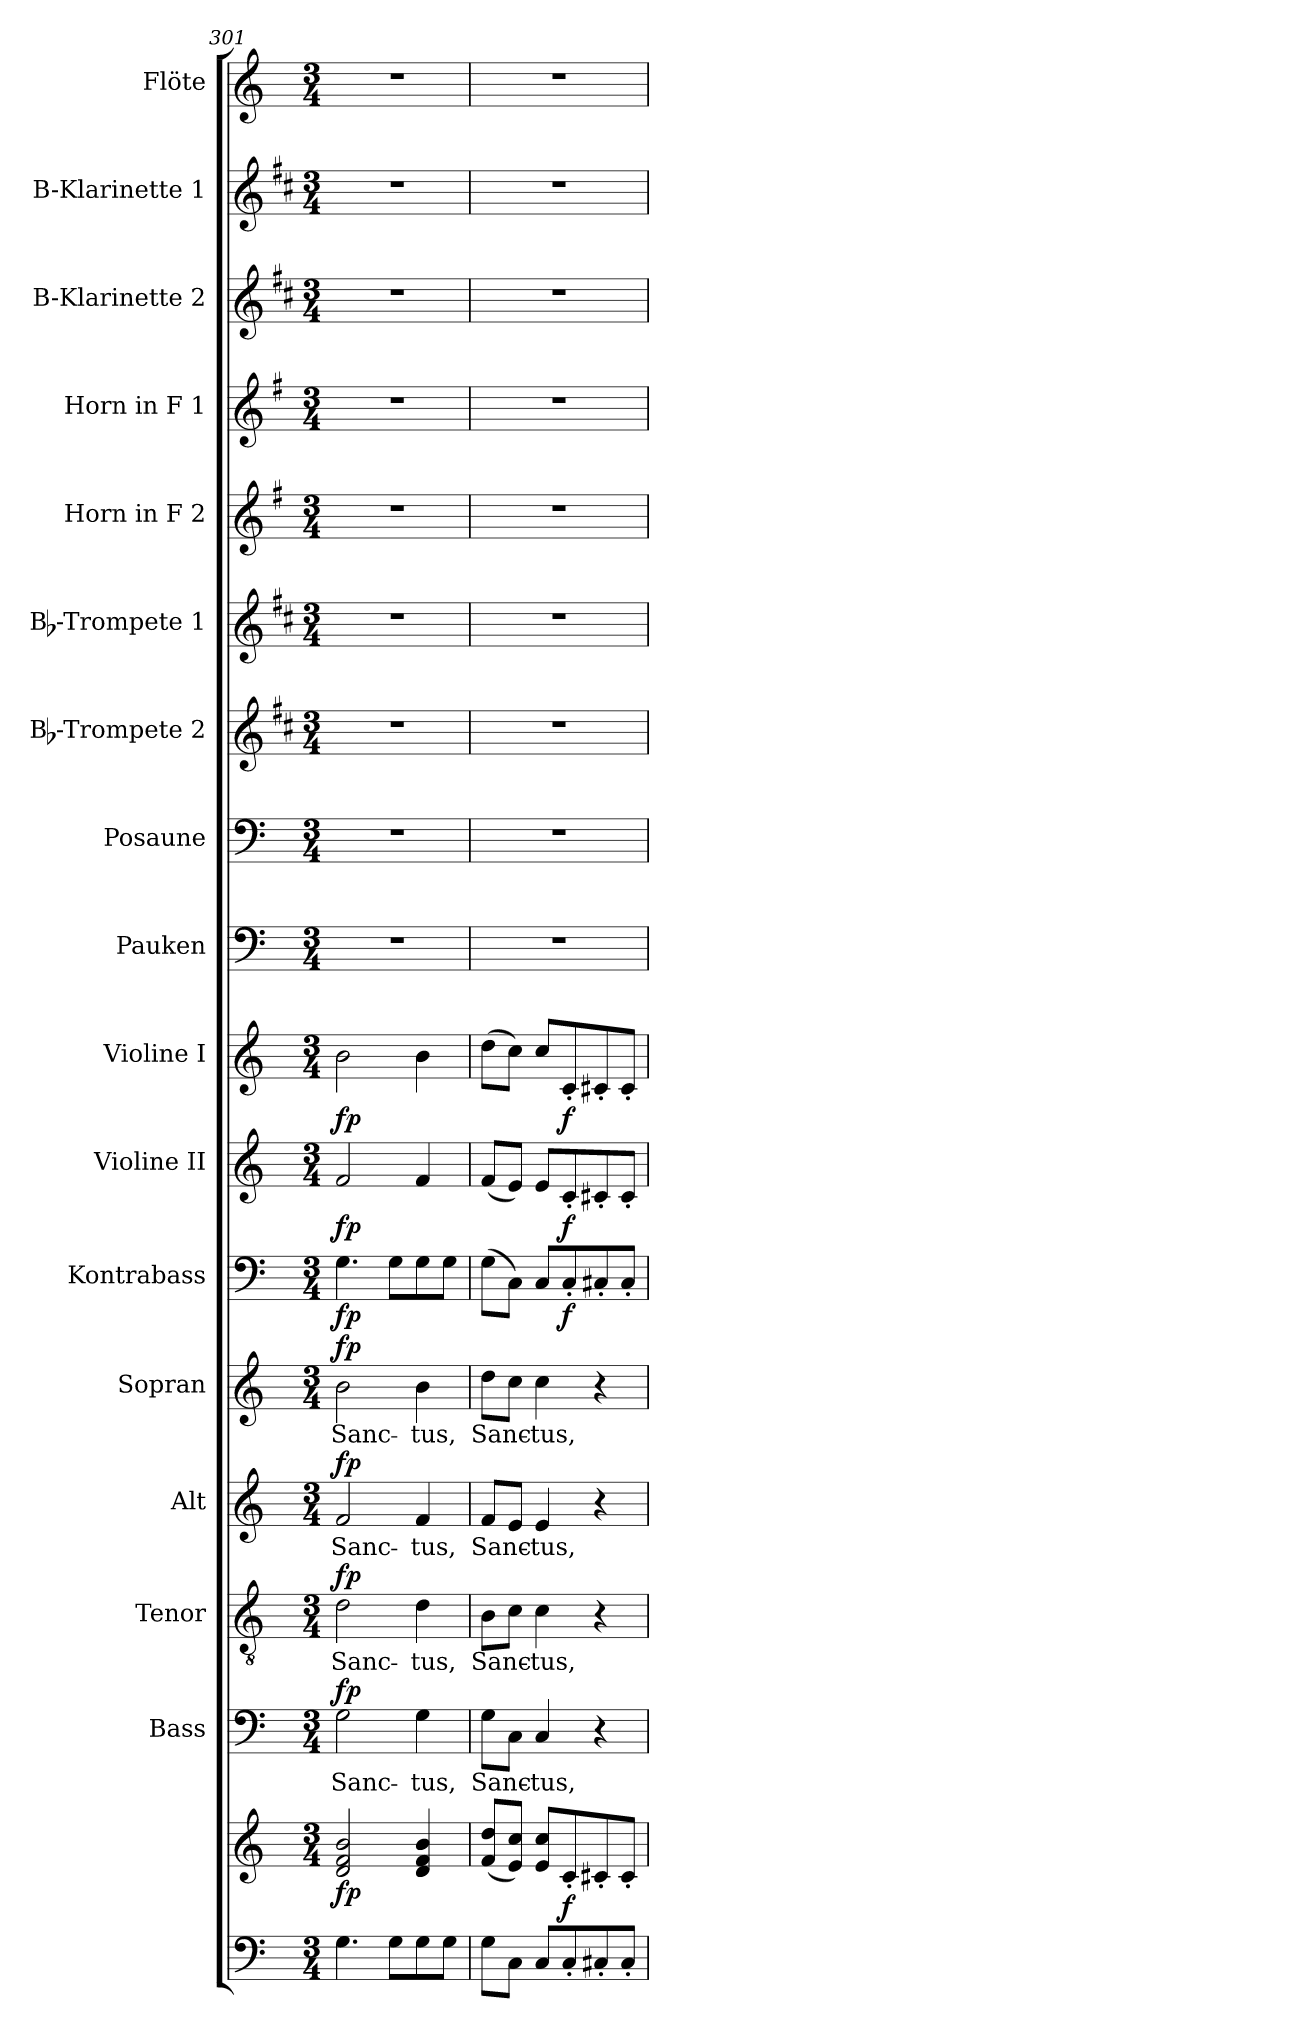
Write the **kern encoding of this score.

**kern	**kern	**dynam	**kern	**text	**dynam	**kern	**text	**dynam	**kern	**text	**dynam	**kern	**text	**dynam	**kern	**dynam	**kern	**dynam	**kern	**dynam	**kern	**kern	**kern	**kern	**kern	**kern	**kern	**kern	**kern
*part17	*part17	*part17	*part16	*part16	*part16	*part15	*part15	*part15	*part14	*part14	*part14	*part13	*part13	*part13	*part12	*part12	*part11	*part11	*part10	*part10	*part9	*part8	*part7	*part6	*part5	*part4	*part3	*part2	*part1
*staff18	*staff17	*staff17/18	*staff16	*staff16	*staff16	*staff15	*staff15	*staff15	*staff14	*staff14	*staff14	*staff13	*staff13	*staff13	*staff12	*staff12	*staff11	*staff11	*staff10	*staff10	*staff9	*staff8	*staff7	*staff6	*staff5	*staff4	*staff3	*staff2	*staff1
*	*	*	*I"Bass	*	*	*I"Tenor	*	*	*I"Alt	*	*	*I"Sopran	*	*	*I"Kontrabass	*	*I"Violine II	*	*I"Violine I	*	*I"Pauken	*I"Posaune	*I"Bb-Trompete 2	*I"Bb-Trompete 1	*I"Horn in F 2	*I"Horn in F 1	*I"B-Klarinette 2	*I"B-Klarinette 1	*I"Flöte
*	*	*	*I'B.	*	*	*I'T.	*	*	*I'A.	*	*	*I'S.	*	*	*I'Kb.	*	*I'Vl. II	*	*I'Vl. I	*	*I'Pk.	*I'Pos.	*I'Bb Trp. 2	*I'Bb Trp. 1	*I'Hrn. 2	*I'Hrn. 1	*I'B Kl. 2	*I'B Kl. 1	*I'Fl.
*clefF4	*clefG2	*	*clefF4	*	*	*clefGv2	*	*	*clefG2	*	*	*clefG2	*	*	*clefF4	*	*clefG2	*	*clefG2	*	*clefF4	*clefF4	*clefG2	*clefG2	*clefG2	*clefG2	*clefG2	*clefG2	*clefG2
*	*	*	*	*	*	*	*	*	*	*	*	*	*	*	*ITrd7c12	*	*	*	*	*	*	*	*ITrd1c2	*ITrd1c2	*ITrd4c7	*ITrd4c7	*ITrd1c2	*ITrd1c2	*
*k[]	*k[]	*	*k[]	*	*	*k[]	*	*	*k[]	*	*	*k[]	*	*	*k[]	*	*k[]	*	*k[]	*	*k[]	*k[]	*k[]	*k[]	*k[]	*k[]	*k[]	*k[]	*k[]
*C:	*C:	*	*C:	*	*	*C:	*	*	*C:	*	*	*C:	*	*	*C:	*	*C:	*	*C:	*	*C:	*C:	*C:	*C:	*C:	*C:	*C:	*C:	*C:
*M3/4	*M3/4	*	*M3/4	*	*	*M3/4	*	*	*M3/4	*	*	*M3/4	*	*	*M3/4	*	*M3/4	*	*M3/4	*	*M3/4	*M3/4	*M3/4	*M3/4	*M3/4	*M3/4	*M3/4	*M3/4	*M3/4
=301	=301	=301	=301	=301	=301	=301	=301	=301	=301	=301	=301	=301	=301	=301	=301	=301	=301	=301	=301	=301	=301	=301	=301	=301	=301	=301	=301	=301	=301
!	!	!LO:DY:b	!	!LO:LY:b	!LO:DY:a	!	!LO:LY:b	!LO:DY:a	!	!LO:LY:b	!LO:DY:a	!	!LO:LY:b	!LO:DY:a	!	!LO:DY:b	!	!LO:DY:b	!	!LO:DY:b	!	!	!	!	!	!	!	!	!
4.G\	2d/ 2f/ 2b/	fp	2G\	Sanc-	fp	2d\	Sanc-	fp	2f/	Sanc-	fp	2b\	Sanc-	fp	4.GG\	fp	2f/	fp	2b\	fp	2.r	2.r	2.r	2.r	2.r	2.r	2.r	2.r	2.r
8G\L	.	.	.	.	.	.	.	.	.	.	.	.	.	.	8GG\L	.	.	.	.	.	.	.	.	.	.	.	.	.	.
!	!	!	!	!LO:LY:b	!	!	!LO:LY:b	!	!	!LO:LY:b	!	!	!LO:LY:b	!	!	!	!	!	!	!	!	!	!	!	!	!	!	!	!
8G\	4d/ 4f/ 4b/	.	4G\	-tus,	.	4d\	-tus,	.	4f/	-tus,	.	4b\	-tus,	.	8GG\	.	4f/	.	4b\	.	.	.	.	.	.	.	.	.	.
8G\J	.	.	.	.	.	.	.	.	.	.	.	.	.	.	8GG\J	.	.	.	.	.	.	.	.	.	.	.	.	.	.
=302	=302	=302	=302	=302	=302	=302	=302	=302	=302	=302	=302	=302	=302	=302	=302	=302	=302	=302	=302	=302	=302	=302	=302	=302	=302	=302	=302	=302	=302
!	!	!	!	!LO:LY:b	!	!	!LO:LY:b	!	!	!LO:LY:b	!	!	!LO:LY:b	!	!	!	!	!	!	!	!	!	!	!	!	!	!	!	!
8G\L	(<8f/ 8dd/L	.	8G\L	Sanc-	.	8B\L	Sanc-	.	8f/L	Sanc-	.	8dd\L	Sanc-	.	(>8GG\L	.	(<8f/L	.	(>8dd\L	.	2.r	2.r	2.r	2.r	2.r	2.r	2.r	2.r	2.r
8C\J	8e/ 8cc/J)	.	8C\J	.	.	8c\J	.	.	8e/J	.	.	8cc\J	.	.	8CC\J)	.	8e/J)	.	8cc\J)	.	.	.	.	.	.	.	.	.	.
!	!	!	!	!LO:LY:b	!	!	!LO:LY:b	!	!	!LO:LY:b	!	!	!LO:LY:b	!	!	!	!	!	!	!	!	!	!	!	!	!	!	!	!
8C/L	8e/ 8cc/L	.	4C/	-tus,	.	4c\	-tus,	.	4e/	-tus,	.	4cc\	-tus,	.	8CC/L	.	8e/L	.	8cc/L	.	.	.	.	.	.	.	.	.	.
!	!	!LO:DY:b	!	!	!	!	!	!	!	!	!	!	!	!	!	!LO:DY:b	!	!LO:DY:b	!	!LO:DY:b	!	!	!	!	!	!	!	!	!
8C'</	8c'</	f	.	.	.	.	.	.	.	.	.	.	.	.	8CC'</	f	8c'</	f	8c'</	f	.	.	.	.	.	.	.	.	.
8C#X'</	8c#X'</	.	4r	.	.	4r	.	.	4r	.	.	4r	.	.	8CC#X'</	.	8c#X'</	.	8c#X'</	.	.	.	.	.	.	.	.	.	.
8C#'</J	8c#'</J	.	.	.	.	.	.	.	.	.	.	.	.	.	8CC#'</J	.	8c#'</J	.	8c#'</J	.	.	.	.	.	.	.	.	.	.
=	=	=	=	=	=	=	=	=	=	=	=	=	=	=	=	=	=	=	=	=	=	=	=	=	=	=	=	=	=
*-	*-	*-	*-	*-	*-	*-	*-	*-	*-	*-	*-	*-	*-	*-	*-	*-	*-	*-	*-	*-	*-	*-	*-	*-	*-	*-	*-	*-	*-
